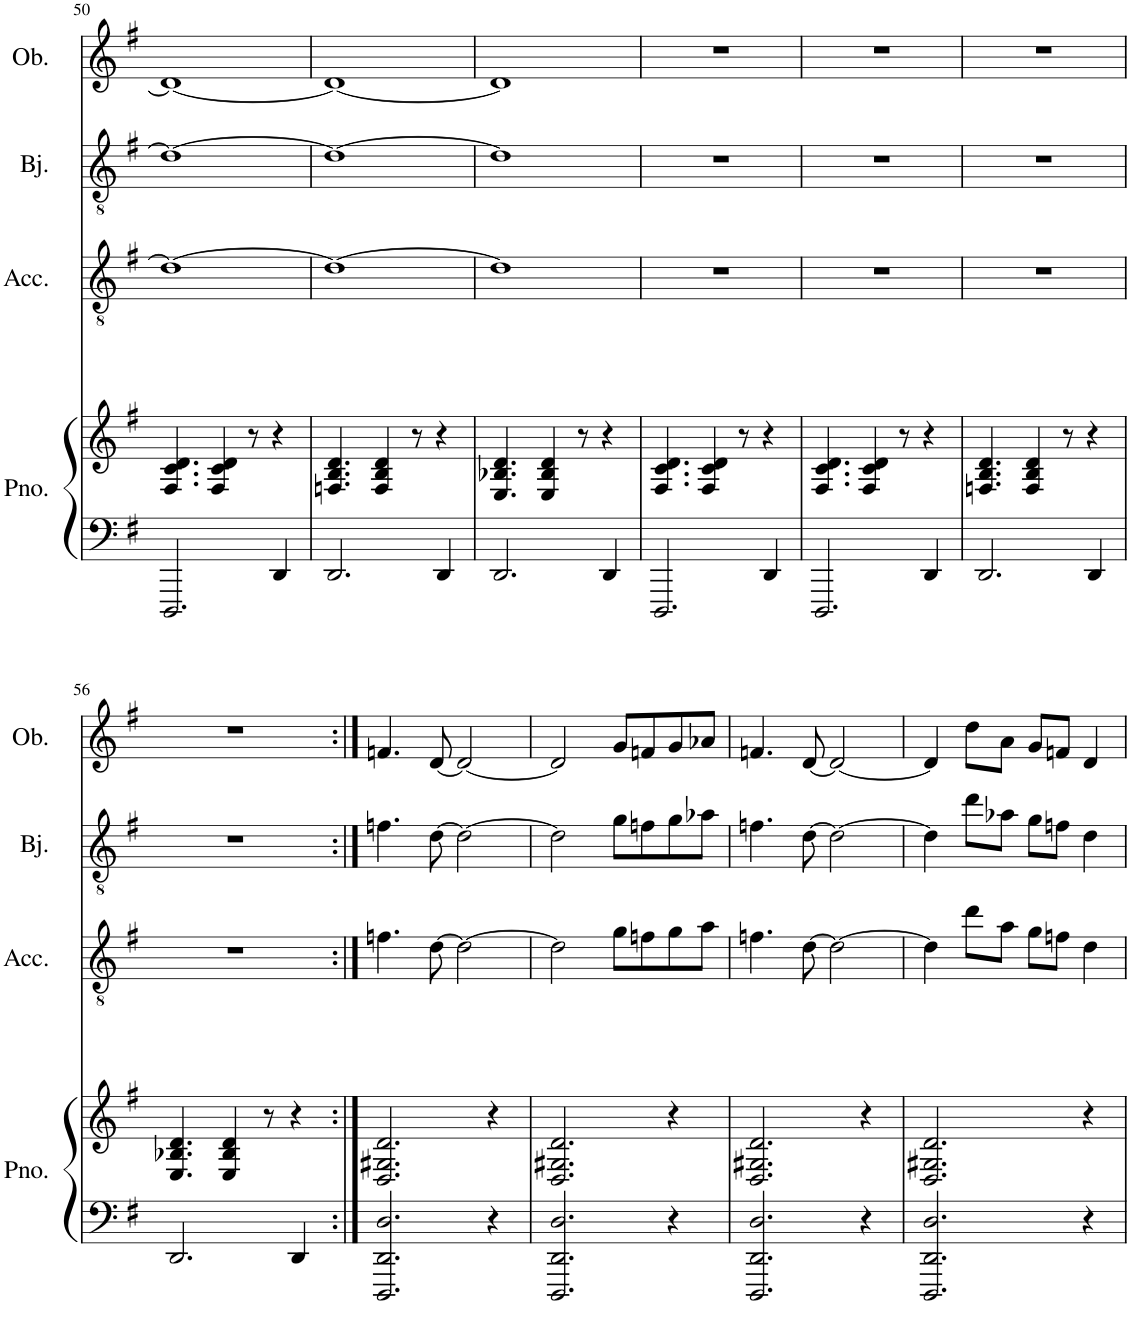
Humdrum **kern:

**kern	**kern	**kern	**kern	**kern
*part4	*part4	*part3	*part2	*part1
*staff5	*staff4	*staff3	*staff2	*staff1
*I"Piano	*	*I"Accordion	*I"Banjo	*I"Oboe
*I'Pno.	*	*I'Acc.	*I'Bj.	*I'Ob.
!!LO:PB:g=z
*clefF4	*clefG2	*clefGv2	*clefGv2	*clefG2
*	*	*	*ITrd7c12	*
*k[f#]	*k[f#]	*k[f#]	*k[f#]	*k[f#]
*M2/2	*M2/2	*M2/2	*M2/2	*M2/2
*met(c|)	*met(c|)	*met(c|)	*met(c|)	*met(c|)
=50	=50	=50	=50	=50
2.DDD/	4.F#/ 4.c/ 4.d/	1d_	1d_	1d_
.	4F#/ 4c/ 4d/	.	.	.
.	8r	.	.	.
4DD/	4r	.	.	.
=51	=51	=51	=51	=51
2.DD/	4.Fn/ 4.B/ 4.d/	1d_	1d_	1d_
.	4F/ 4B/ 4d/	.	.	.
.	8r	.	.	.
4DD/	4r	.	.	.
=52	=52	=52	=52	=52
2.DD/	4.E/ 4.B-X/ 4.d/	1d]	1d]	1d]
.	4E/ 4B-/ 4d/	.	.	.
.	8r	.	.	.
4DD/	4r	.	.	.
=53	=53	=53	=53	=53
2.DDD/	4.F#/ 4.c/ 4.d/	1r	1r	1r
.	4F#/ 4c/ 4d/	.	.	.
.	8r	.	.	.
4DD/	4r	.	.	.
=54	=54	=54	=54	=54
2.DDD/	4.F#/ 4.c/ 4.d/	1r	1r	1r
.	4F#/ 4c/ 4d/	.	.	.
.	8r	.	.	.
4DD/	4r	.	.	.
=55	=55	=55	=55	=55
2.DD/	4.Fn/ 4.B/ 4.d/	1r	1r	1r
.	4F/ 4B/ 4d/	.	.	.
.	8r	.	.	.
4DD/	4r	.	.	.
!!LO:LB:g=z
=56	=56	=56	=56	=56
2.DD/	4.E/ 4.B-X/ 4.d/	1r	1r	1r
.	4E/ 4B-/ 4d/	.	.	.
.	8r	.	.	.
4DD/	4r	.	.	.
=57:|!	=57:|!	=57:|!	=57:|!	=57:|!
2.DDD/ 2.DD/ 2.D/	2.D/ 2.G#X/ 2.d/	4.fn\	4.fn\	4.fn/
.	.	[8d\	[8d\	[8d/
.	.	2d\_	2d\_	2d/_
4r	4r	.	.	.
=58	=58	=58	=58	=58
2.DDD/ 2.DD/ 2.D/	2.D/ 2.G#X/ 2.d/	2d\]	2d\]	2d/]
.	.	8g\L	8g\L	8g/L
.	.	8fn\	8fn\	8fn/
4r	4r	8g\	8g\	8g/
.	.	8a\J	8a-X\J	8a-X/J
=59	=59	=59	=59	=59
2.DDD/ 2.DD/ 2.D/	2.D/ 2.G#X/ 2.d/	4.fn\	4.fn\	4.fn/
.	.	[8d\	[8d\	[8d/
.	.	2d\_	2d\_	2d/_
4r	4r	.	.	.
=60	=60	=60	=60	=60
2.DDD/ 2.DD/ 2.D/	2.D/ 2.G#X/ 2.d/	4d\]	4d\]	4d/]
.	.	8dd\L	8dd\L	8dd\L
.	.	8a\J	8a-X\J	8a\J
.	.	8g\L	8g\L	8g/L
.	.	8fn\J	8fn\J	8fn/J
4r	4r	4d\	4d\	4d/
=	=	=	=	=
*-	*-	*-	*-	*-
